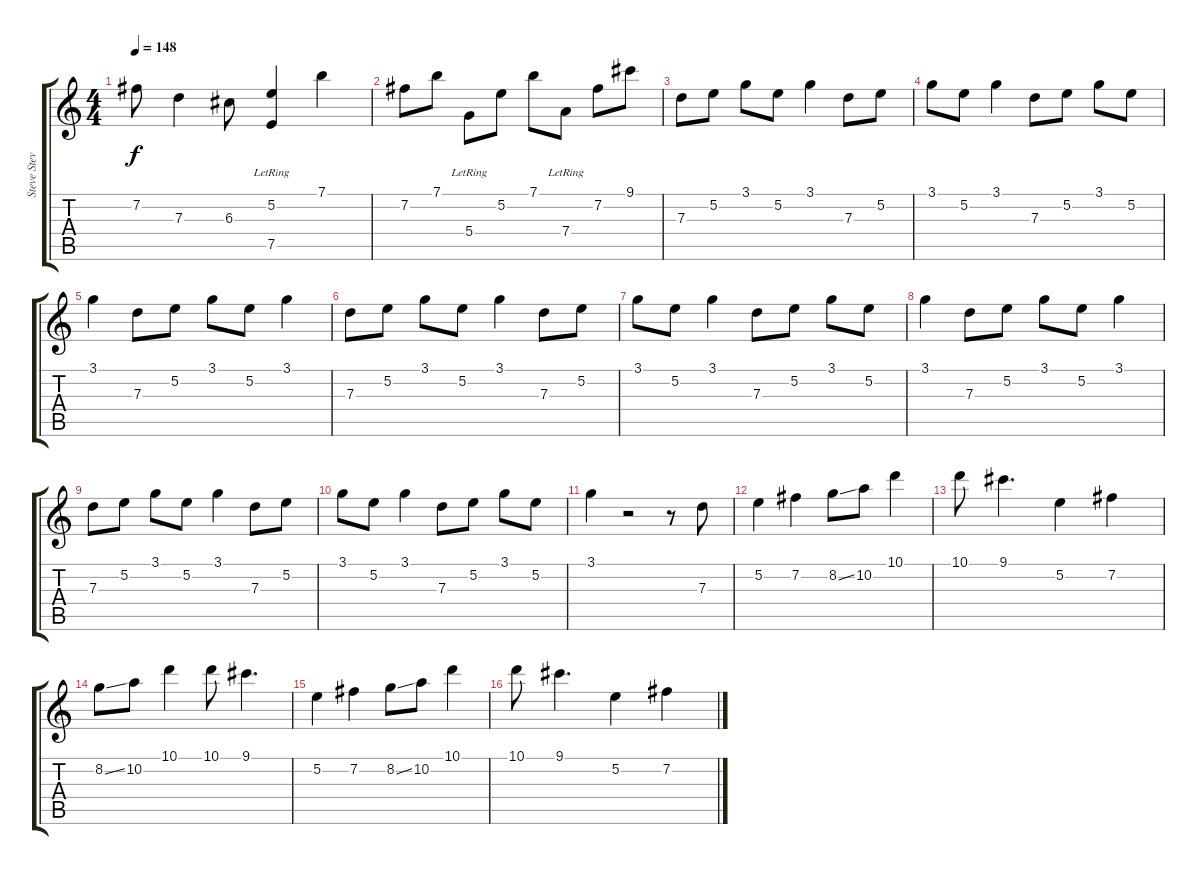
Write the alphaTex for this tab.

\track ("Steve Stevens" "Steve Stev") {instrument acousticguitarsteel}
\staff {score tabs}
\tuning (E4 B3 G3 D3 A2 E2) {hide}
\ts (4 4)
\tempo 148
\clef g2
\ks c
7.2{t}.8{dy f} 7.3.4 6.3.8 (5.2 7.5{lr}).4 7.1.4 |
7.2.8 7.1.8 5.4{lr}.8 5.2.8 7.1.8 7.4{lr}.8 7.2.8 9.1.8 |
7.3.8 5.2.8 3.1.8 5.2.8 3.1.4 7.3.8 5.2.8 |
3.1.8 5.2.8 3.1.4 7.3.8 5.2.8 3.1.8 5.2.8 |
3.1.4 7.3.8 5.2.8 3.1.8 5.2.8 3.1.4 |
7.3.8 5.2.8 3.1.8 5.2.8 3.1.4 7.3.8 5.2.8 |
3.1.8 5.2.8 3.1.4 7.3.8 5.2.8 3.1.8 5.2.8 |
3.1.4 7.3.8 5.2.8 3.1.8 5.2.8 3.1.4 |
7.3.8 5.2.8 3.1.8 5.2.8 3.1.4 7.3.8 5.2.8 |
3.1.8 5.2.8 3.1.4 7.3.8 5.2.8 3.1.8 5.2.8 |
3.1.4 r.2 r.8 7.3.8 |
5.2.4 7.2.4 8.2{ss}.8 10.2.8 10.1.4 |
10.1.8 9.1.4{d} 5.2.4 7.2.4 |
8.2{ss}.8 10.2.8 10.1.4 10.1.8 9.1.4{d} |
5.2.4 7.2.4 8.2{ss}.8 10.2.8 10.1.4 |
10.1.8 9.1.4{d} 5.2.4 7.2.4
